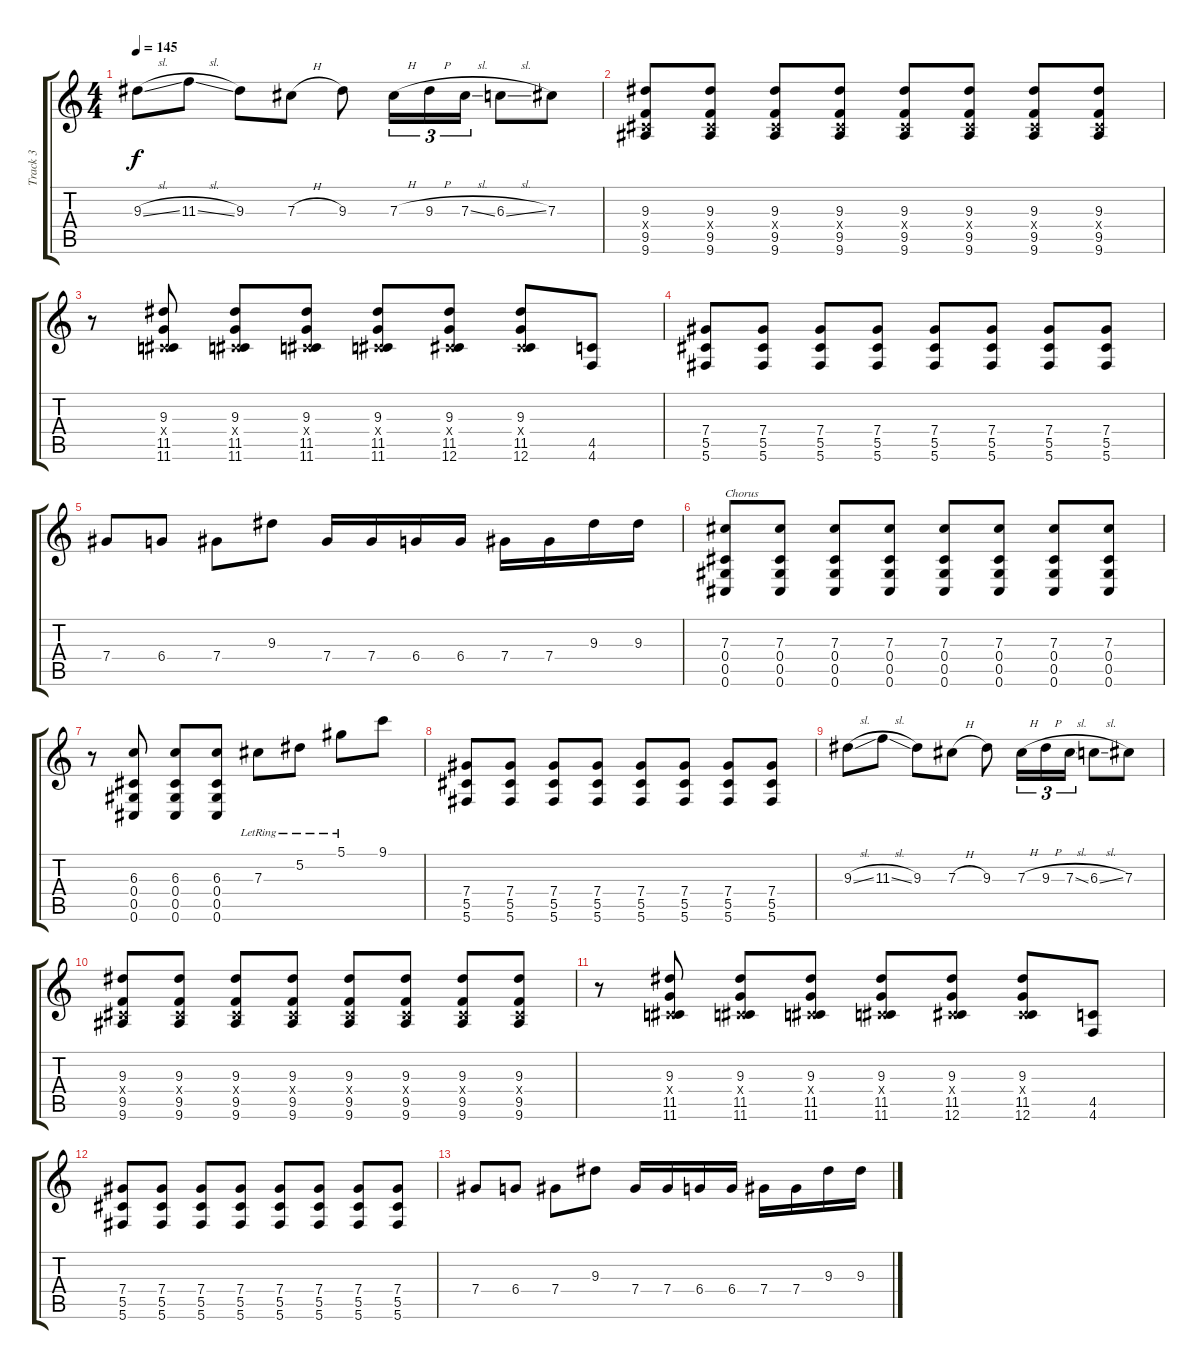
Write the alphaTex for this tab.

\track ("Track 3" "Track 3") {instrument distortionguitar}
\staff {score tabs}
\tuning (Eb4 Bb3 Gb3 Db3 Ab2 Db2) {hide}
\ts (4 4)
\tempo 145
\clef g2
\ks c
9.3{sl}.8{dy f} 11.3{sl}.8 9.3.8 7.3{h}.8 9.3.8 7.3{h}.16{tu (3 2)} 9.3{h}.16{tu (3 2)} 7.3{sl}.16{tu (3 2)} 6.3{sl}.8 7.3.8 |
(9.3 0.4{x} 9.5 9.6).8 (9.3 0.4{x} 9.5 9.6).8 (9.3 0.4{x} 9.5 9.6).8 (9.3 0.4{x} 9.5 9.6).8 (9.3 0.4{x} 9.5 9.6).8 (9.3 0.4{x} 9.5 9.6).8 (9.3 0.4{x} 9.5 9.6).8 (9.3 0.4{x} 9.5 9.6).8 |
r.8 (9.3 0.4{x} 11.5 11.6).8 (9.3 0.4{x} 11.5 11.6).8 (9.3 0.4{x} 11.5 11.6).8 (9.3 0.4{x} 11.5 11.6).8 (9.3 0.4{x} 11.5 12.6).8 (9.3 0.4{x} 11.5 12.6).8 (4.5 4.6).8 |
(7.4 5.5 5.6).8 (7.4 5.5 5.6).8 (7.4 5.5 5.6).8 (7.4 5.5 5.6).8 (7.4 5.5 5.6).8 (7.4 5.5 5.6).8 (7.4 5.5 5.6).8 (7.4 5.5 5.6).8 |
7.4.8 6.4.8 7.4.8 9.3.8 7.4.16 7.4.16 6.4.16 6.4.16 7.4.16 7.4.16 9.3.16 9.3.16 |
(7.3 0.4 0.5 0.6).8{txt "Chorus"} (7.3 0.4 0.5 0.6).8 (7.3 0.4 0.5 0.6).8 (7.3 0.4 0.5 0.6).8 (7.3 0.4 0.5 0.6).8 (7.3 0.4 0.5 0.6).8 (7.3 0.4 0.5 0.6).8 (7.3 0.4 0.5 0.6).8 |
r.8 (6.3 0.4 0.5 0.6).8 (6.3 0.4 0.5 0.6).8 (6.3 0.4 0.5 0.6).8 7.3{lr}.8 5.2{lr}.8 5.1{lr}.8 9.1.8 |
(7.4 5.5 5.6).8 (7.4 5.5 5.6).8 (7.4 5.5 5.6).8 (7.4 5.5 5.6).8 (7.4 5.5 5.6).8 (7.4 5.5 5.6).8 (7.4 5.5 5.6).8 (7.4 5.5 5.6).8 |
9.3{sl}.8 11.3{sl}.8 9.3.8 7.3{h}.8 9.3.8 7.3{h}.16{tu (3 2)} 9.3{h}.16{tu (3 2)} 7.3{sl}.16{tu (3 2)} 6.3{sl}.8 7.3.8 |
(9.3 0.4{x} 9.5 9.6).8 (9.3 0.4{x} 9.5 9.6).8 (9.3 0.4{x} 9.5 9.6).8 (9.3 0.4{x} 9.5 9.6).8 (9.3 0.4{x} 9.5 9.6).8 (9.3 0.4{x} 9.5 9.6).8 (9.3 0.4{x} 9.5 9.6).8 (9.3 0.4{x} 9.5 9.6).8 |
r.8 (9.3 0.4{x} 11.5 11.6).8 (9.3 0.4{x} 11.5 11.6).8 (9.3 0.4{x} 11.5 11.6).8 (9.3 0.4{x} 11.5 11.6).8 (9.3 0.4{x} 11.5 12.6).8 (9.3 0.4{x} 11.5 12.6).8 (4.5 4.6).8 |
(7.4 5.5 5.6).8 (7.4 5.5 5.6).8 (7.4 5.5 5.6).8 (7.4 5.5 5.6).8 (7.4 5.5 5.6).8 (7.4 5.5 5.6).8 (7.4 5.5 5.6).8 (7.4 5.5 5.6).8 |
7.4.8 6.4.8 7.4.8 9.3.8 7.4.16 7.4.16 6.4.16 6.4.16 7.4.16 7.4.16 9.3.16 9.3.16
